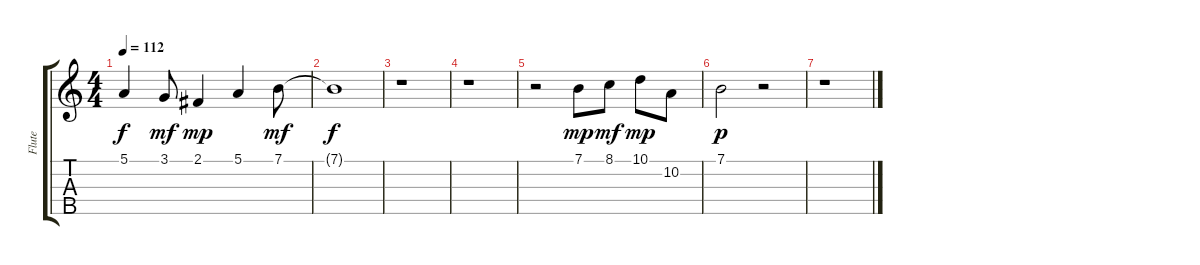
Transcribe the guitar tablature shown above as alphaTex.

\track ("Flute" "Flute") {instrument flute}
\staff {score tabs}
\tuning (E4 B3 G3 D3 A2) {hide}
\ts (4 4)
\tempo 112
\clef g2
\ks c
5.1{t}.4{dy f} 3.1.8{dy mf} 2.1.4{dy mp} 5.1.4 7.1.8{dy mf} |
7.1{t}.1{dy f} |
r.1 |
r.1 |
r.2 7.1.8{dy mp} 8.1.8{dy mf} 10.1.8{dy mp} 10.2.8 |
7.1.2{dy p} r.2 |
r.1
